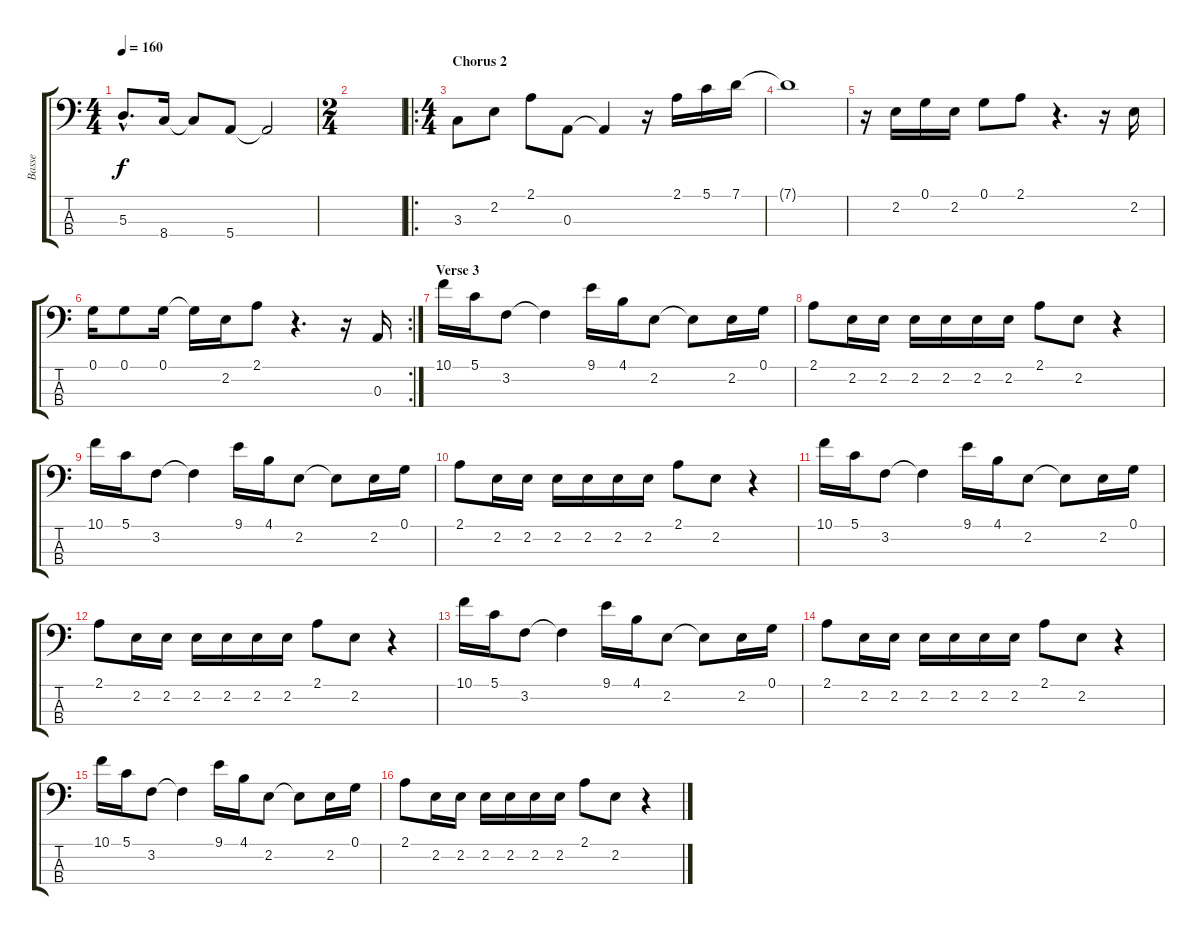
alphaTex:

\track ("Basse" "Basse") {instrument synthbass1}
\staff {score tabs}
\tuning (G2 D2 A1 E1) {hide}
\ts (4 4)
\tempo 160
\clef f4
\ks c
5.3{hac}.8{d dy f} 8.4.16 8.4{t}.8 5.4.8 5.4{t}.2 |
\ts (2 4)
|
\ro
\ts (4 4)
\section ("" "Chorus 2")
3.3.8 2.2.8 2.1.8 0.3.8 0.3{t}.4 r.16 2.1.16 5.1.16 7.1.16 |
7.1{t}.1 |
r.16 2.2.16 0.1.16 2.2.16 0.1.8 2.1.8 r.4{d} r.16 2.2.16 |
\rc 2
0.1.16 0.1.8 0.1.16 0.1{t}.16 2.2.16 2.1.8 r.4{d} r.16 0.3.16 |
\section ("" "Verse 3")
10.1.16 5.1.16 3.2.8 3.2{t}.4 9.1.16 4.1.16 2.2.8 2.2{t}.8 2.2.16 0.1.16 |
2.1.8 2.2.16 2.2.16 2.2.16 2.2.16 2.2.16 2.2.16 2.1.8 2.2.8 r.4 |
10.1.16 5.1.16 3.2.8 3.2{t}.4 9.1.16 4.1.16 2.2.8 2.2{t}.8 2.2.16 0.1.16 |
2.1.8 2.2.16 2.2.16 2.2.16 2.2.16 2.2.16 2.2.16 2.1.8 2.2.8 r.4 |
10.1.16 5.1.16 3.2.8 3.2{t}.4 9.1.16 4.1.16 2.2.8 2.2{t}.8 2.2.16 0.1.16 |
2.1.8 2.2.16 2.2.16 2.2.16 2.2.16 2.2.16 2.2.16 2.1.8 2.2.8 r.4 |
10.1.16 5.1.16 3.2.8 3.2{t}.4 9.1.16 4.1.16 2.2.8 2.2{t}.8 2.2.16 0.1.16 |
2.1.8 2.2.16 2.2.16 2.2.16 2.2.16 2.2.16 2.2.16 2.1.8 2.2.8 r.4 |
10.1.16 5.1.16 3.2.8 3.2{t}.4 9.1.16 4.1.16 2.2.8 2.2{t}.8 2.2.16 0.1.16 |
2.1.8 2.2.16 2.2.16 2.2.16 2.2.16 2.2.16 2.2.16 2.1.8 2.2.8 r.4
